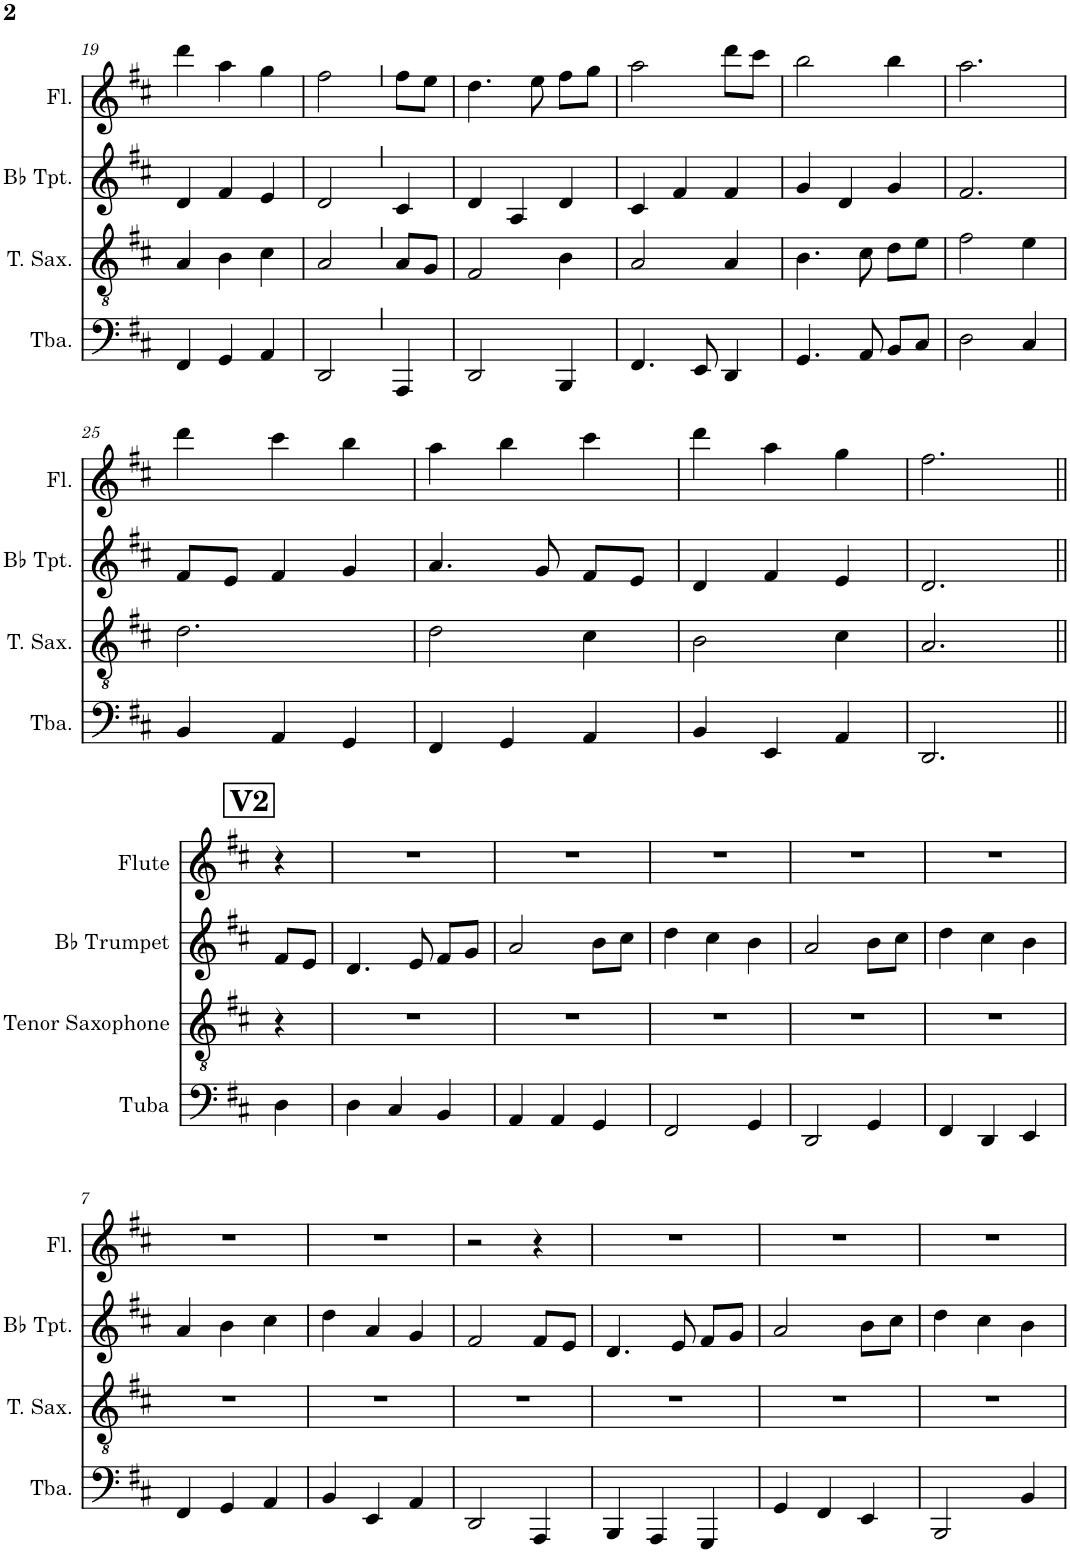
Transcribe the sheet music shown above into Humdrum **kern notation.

**kern	**kern	**kern	**kern
*part4	*part3	*part2	*part1
*staff4	*staff3	*staff2	*staff1
*I"Tuba	*I"Tenor Saxophone	*I"Bb Trumpet	*I"Flute
*I'Tba.	*I'T. Sax.	*I'Bb Tpt.	*I'Fl.
!!LO:PB:g=z
*clefF4	*clefGv2	*clefG2	*clefG2
*	*ITrd8c14	*ITrd1c2	*
*k[f#c#]	*k[f#c#]	*k[f#c#]	*k[f#c#]
*M3/4	*M3/4	*M3/4	*M3/4
=19	=19	=19	=19
4FF#/	4A/	4d/	4ddd\
4GG/	4B\	4f#/	4aa\
4AA/	4c#\	4e/	4gg\
=20	=20	=20	=20
2DD/	2A/	2d/	2ff#\
4AAA/	8A/L	4c#/	8ff#\L
.	8G/J	.	8ee\J
=21	=21	=21	=21
2DD/	2F#/	4d/	4.dd\
.	.	4A/	.
.	.	.	8ee\
4BBB/	4B\	4d/	8ff#\L
.	.	.	8gg\J
=22	=22	=22	=22
4.FF#/	2A/	4c#/	2aa\
.	.	4f#/	.
8EE/	.	.	.
4DD/	4A/	4f#/	8ddd\L
.	.	.	8ccc#\J
=23	=23	=23	=23
4.GG/	4.B\	4g/	2bb\
.	.	4d/	.
8AA/	8c#\	.	.
8BB/L	8d\L	4g/	4bb\
8C#/J	8e\J	.	.
=24	=24	=24	=24
2D\	2f#\	2.f#/	2.aa\
4C#/	4e\	.	.
!!LO:LB:g=z
=25	=25	=25	=25
4BB/	2.d\	8f#/L	4ddd\
.	.	8e/J	.
4AA/	.	4f#/	4ccc#\
4GG/	.	4g/	4bb\
=26	=26	=26	=26
4FF#/	2d\	4.a/	4aa\
4GG/	.	.	4bb\
.	.	8g/	.
4AA/	4c#\	8f#/L	4ccc#\
.	.	8e/J	.
=27	=27	=27	=27
4BB/	2B\	4d/	4ddd\
4EE/	.	4f#/	4aa\
4AA/	4c#\	4e/	4gg\
=28	=28	=28	=28
2.DD/	2.A/	2.d/	2.ff#\
!!LO:LB:g=z
!!LO:REH:place=s1:a:B:cj:fs=14:t=V2
=1||	=1||	=1||	=1||
4D\	4r	8f#/L	4r
.	.	8e/J	.
=2	=2	=2	=2
4D\	2.r	4.d/	2.r
4C#/	.	.	.
.	.	8e/	.
4BB/	.	8f#/L	.
.	.	8g/J	.
=3	=3	=3	=3
4AA/	2.r	2a/	2.r
4AA/	.	.	.
4GG/	.	8b\L	.
.	.	8cc#\J	.
=4	=4	=4	=4
2FF#/	2.r	4dd\	2.r
.	.	4cc#\	.
4GG/	.	4b\	.
=5	=5	=5	=5
2DD/	2.r	2a/	2.r
4GG/	.	8b\L	.
.	.	8cc#\J	.
=6	=6	=6	=6
4FF#/	2.r	4dd\	2.r
4DD/	.	4cc#\	.
4EE/	.	4b\	.
!!LO:LB:g=z
=7	=7	=7	=7
4FF#/	2.r	4a/	2.r
4GG/	.	4b\	.
4AA/	.	4cc#\	.
=8	=8	=8	=8
4BB/	2.r	4dd\	2.r
4EE/	.	4a/	.
4AA/	.	4g/	.
=9	=9	=9	=9
2DD/	2.r	2f#/	2r
4AAA/	.	8f#/L	4r
.	.	8e/J	.
=10	=10	=10	=10
4BBB/	2.r	4.d/	2.r
4AAA/	.	.	.
.	.	8e/	.
4GGG/	.	8f#/L	.
.	.	8g/J	.
=11	=11	=11	=11
4GG/	2.r	2a/	2.r
4FF#/	.	.	.
4EE/	.	8b\L	.
.	.	8cc#\J	.
=12	=12	=12	=12
2BBB/	2.r	4dd\	2.r
.	.	4cc#\	.
4BB/	.	4b\	.
=	=	=	=
*-	*-	*-	*-
